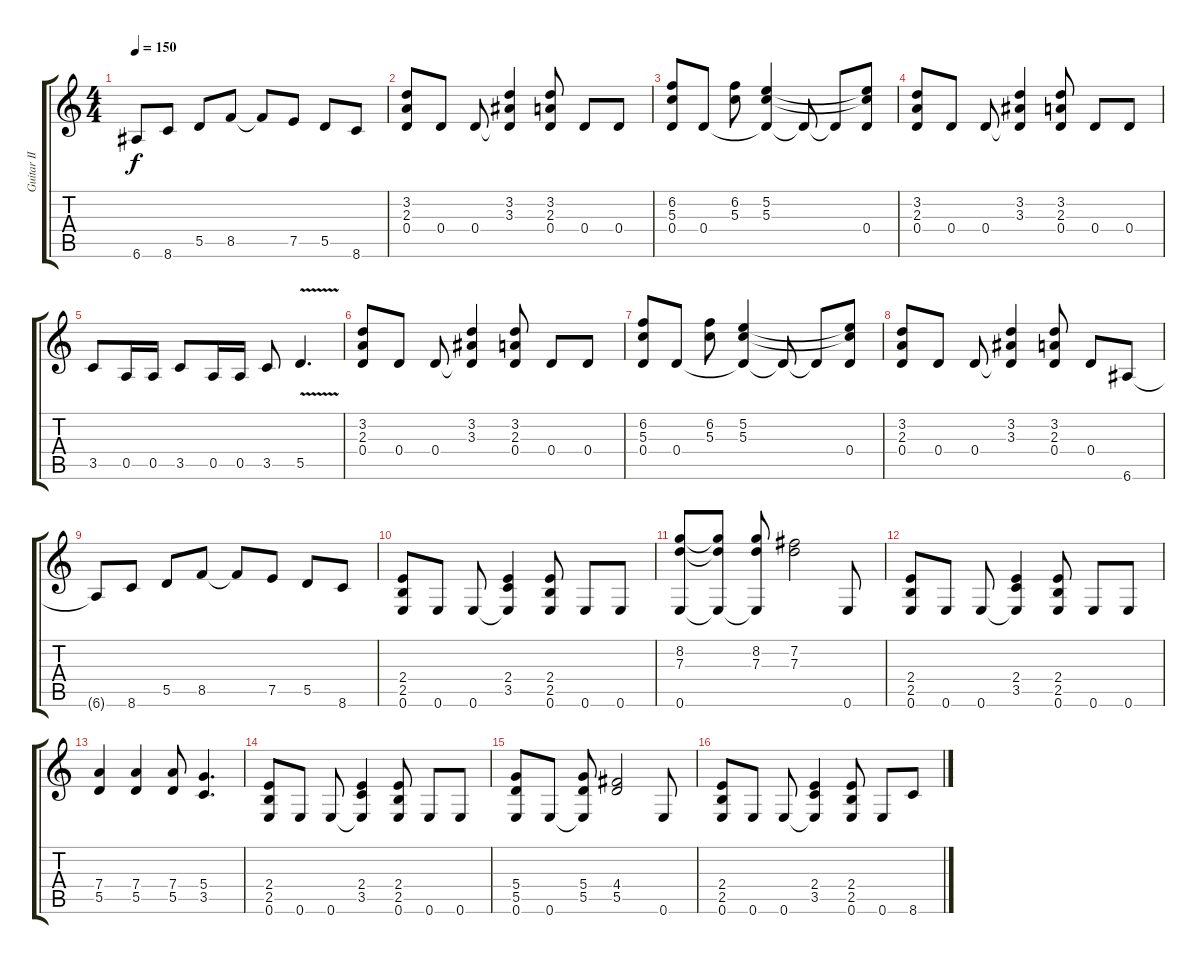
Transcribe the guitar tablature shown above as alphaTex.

\track ("Guitar II" "Guitar II") {instrument distortionguitar}
\staff {score tabs}
\tuning (E4 B3 G3 D3 A2 E2) {hide}
\ts (4 4)
\tempo 150
\clef g2
\ks c
6.6{t}.8{dy f} 8.6.8 5.5.8 8.5.8 8.5{t}.8 7.5.8 5.5.8 8.6.8 |
(3.2 2.3 0.4).8 0.4.8 0.4.8 (3.2 3.3 0.4{t}).4 (3.2 2.3 0.4).8 0.4.8 0.4.8 |
(6.2 5.3 0.4).8 0.4.8 (6.2 5.3).8 (5.2 5.3 0.4{t}).4 0.4{t}.8 0.4{t}.8 (5.2{t} 5.3{t} 0.4).8 |
(3.2 2.3 0.4).8 0.4.8 0.4.8 (3.2 3.3 0.4{t}).4 (3.2 2.3 0.4).8 0.4.8 0.4.8 |
3.5.8 0.5.16 0.5.16 3.5.8 0.5.16 0.5.16 3.5.8 5.5{v}.4{d} |
(3.2 2.3 0.4).8 0.4.8 0.4.8 (3.2 3.3 0.4{t}).4 (3.2 2.3 0.4).8 0.4.8 0.4.8 |
(6.2 5.3 0.4).8 0.4.8 (6.2 5.3).8 (5.2 5.3 0.4{t}).4 0.4{t}.8 0.4{t}.8 (5.2{t} 5.3{t} 0.4).8 |
(3.2 2.3 0.4).8 0.4.8 0.4.8 (3.2 3.3 0.4{t}).4 (3.2 2.3 0.4).8 0.4.8 6.6.8 |
6.6{t}.8 8.6.8 5.5.8 8.5.8 8.5{t}.8 7.5.8 5.5.8 8.6.8 |
(2.4 2.5 0.6).8 0.6.8 0.6.8 (2.4 3.5 0.6{t}).4 (2.4 2.5 0.6).8 0.6.8 0.6.8 |
(8.2 7.3 0.6).8 (8.2{t} 7.3{t} 0.6{t}).8 (8.2 7.3 0.6{t}).8 (7.2 7.3).2 0.6.8 |
(2.4 2.5 0.6).8 0.6.8 0.6.8 (2.4 3.5 0.6{t}).4 (2.4 2.5 0.6).8 0.6.8 0.6.8 |
(7.4 5.5).4 (7.4 5.5).4 (7.4 5.5).8 (5.4 3.5).4{d} |
(2.4 2.5 0.6).8 0.6.8 0.6.8 (2.4 3.5 0.6{t}).4 (2.4 2.5 0.6).8 0.6.8 0.6.8 |
(5.4 5.5 0.6).8 0.6.8 (5.4 5.5 0.6{t}).8 (4.4 5.5).2 0.6.8 |
(2.4 2.5 0.6).8 0.6.8 0.6.8 (2.4 3.5 0.6{t}).4 (2.4 2.5 0.6).8 0.6.8 8.6.8
